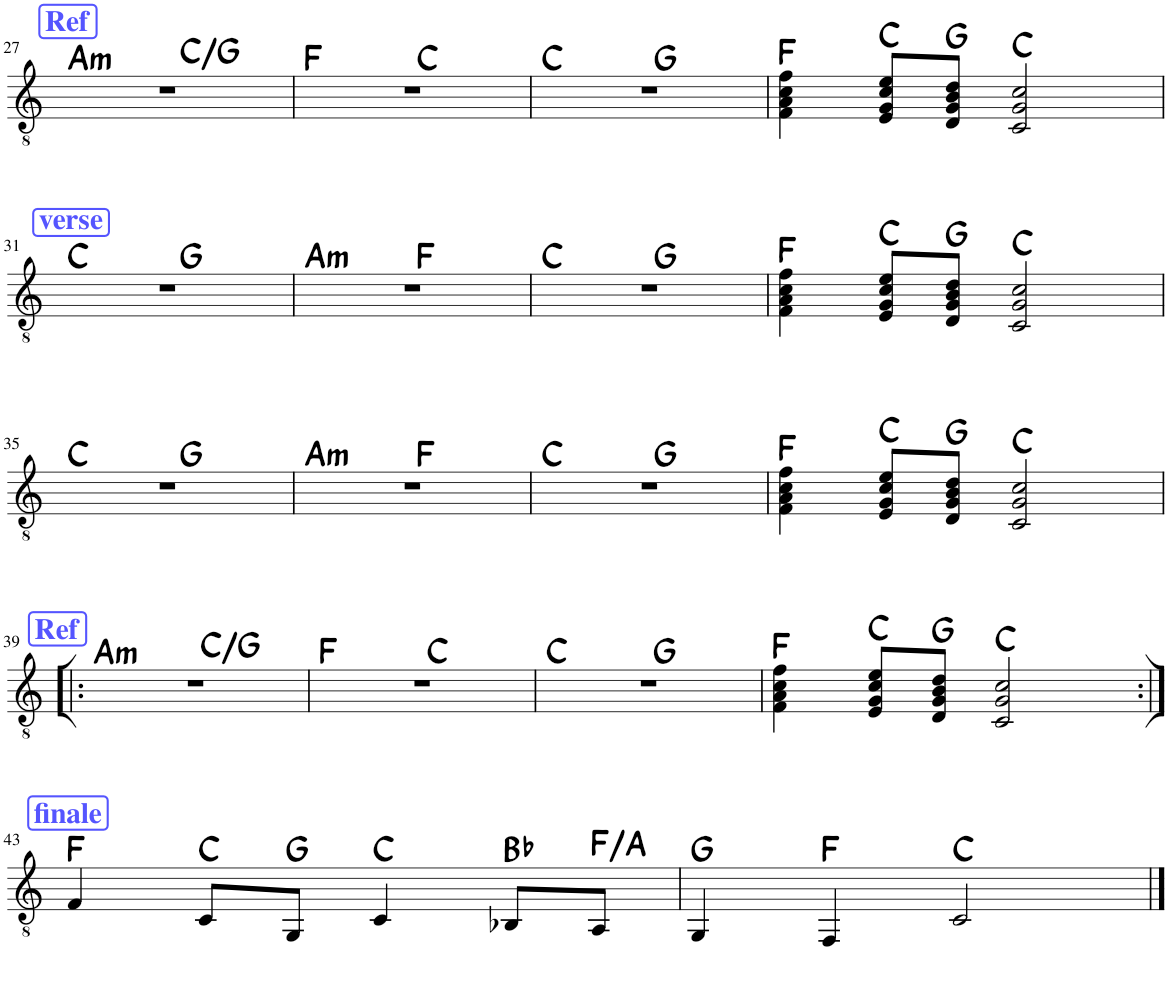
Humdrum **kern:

**kern	**harte
*part1	*part1
*staff1	*
*I"Classical Guitar	*
*I'Guit.	*
!!LO:PB:g=z
*clefGv2	*
*k[]	*
*M4/4	*
!!LO:REH:place=s1:a:B:cj:color=#5555FF:fs=14:t=Ref
=27	=27
!	!LO:H:kt=m
*^	*
1r	2ryy	A:min
.	2ryy	C:maj/5
=28	=28	=28
1r	2ryy	F:maj
.	2ryy	C:maj
=29	=29	=29
1r	2ryy	C:maj
.	2ryy	G:maj
*v	*v	*
=30	=30
4F\ 4A\ 4c\ 4f\	F:maj
8E/ 8G/ 8c/ 8e/L	C:maj
8D/ 8G/ 8B/ 8d/J	G:maj
2C/ 2G/ 2c/	C:maj
!!LO:LB:g=z
!!LO:REH:place=s1:a:B:cj:color=#5555FF:fs=14:t=verse
=31	=31
*^	*
1r	2ryy	C:maj
.	2ryy	G:maj
=32	=32	=32
!	!	!LO:H:kt=m
1r	2ryy	A:min
.	2ryy	F:maj
=33	=33	=33
1r	2ryy	C:maj
.	2ryy	G:maj
*v	*v	*
=34	=34
4F\ 4A\ 4c\ 4f\	F:maj
8E/ 8G/ 8c/ 8e/L	C:maj
8D/ 8G/ 8B/ 8d/J	G:maj
2C/ 2G/ 2c/	C:maj
!!LO:LB:g=z
=35	=35
*^	*
1r	2ryy	C:maj
.	2ryy	G:maj
=36	=36	=36
!	!	!LO:H:kt=m
1r	2ryy	A:min
.	2ryy	F:maj
=37	=37	=37
1r	2ryy	C:maj
.	2ryy	G:maj
*v	*v	*
=38	=38
4F\ 4A\ 4c\ 4f\	F:maj
8E/ 8G/ 8c/ 8e/L	C:maj
8D/ 8G/ 8B/ 8d/J	G:maj
2C/ 2G/ 2c/	C:maj
!!LO:LB:g=z
!!LO:REH:place=s1:a:B:cj:color=#5555FF:fs=14:t=Ref
=39!|:	=39!|:
!	!LO:H:kt=m
*^	*
1r	2ryy	A:min
.	2ryy	C:maj/5
=40	=40	=40
1r	2ryy	F:maj
.	2ryy	C:maj
=41	=41	=41
1r	2ryy	C:maj
.	2ryy	G:maj
*v	*v	*
=42	=42
4F\ 4A\ 4c\ 4f\	F:maj
8E/ 8G/ 8c/ 8e/L	C:maj
8D/ 8G/ 8B/ 8d/J	G:maj
2C/ 2G/ 2c/	C:maj
!!LO:LB:g=z
!!LO:REH:place=s1:a:B:cj:color=#5555FF:fs=14:t=finale
=43:|!	=43:|!
4F/	F:maj
8C/L	C:maj
8GG/J	G:maj
4C/	C:maj
8BB-X/L	Bb:maj
8AA/J	F:maj/3
=44	=44
4GG/	G:maj
4FF/	F:maj
2C/	C:maj
==	==
*-	*-
